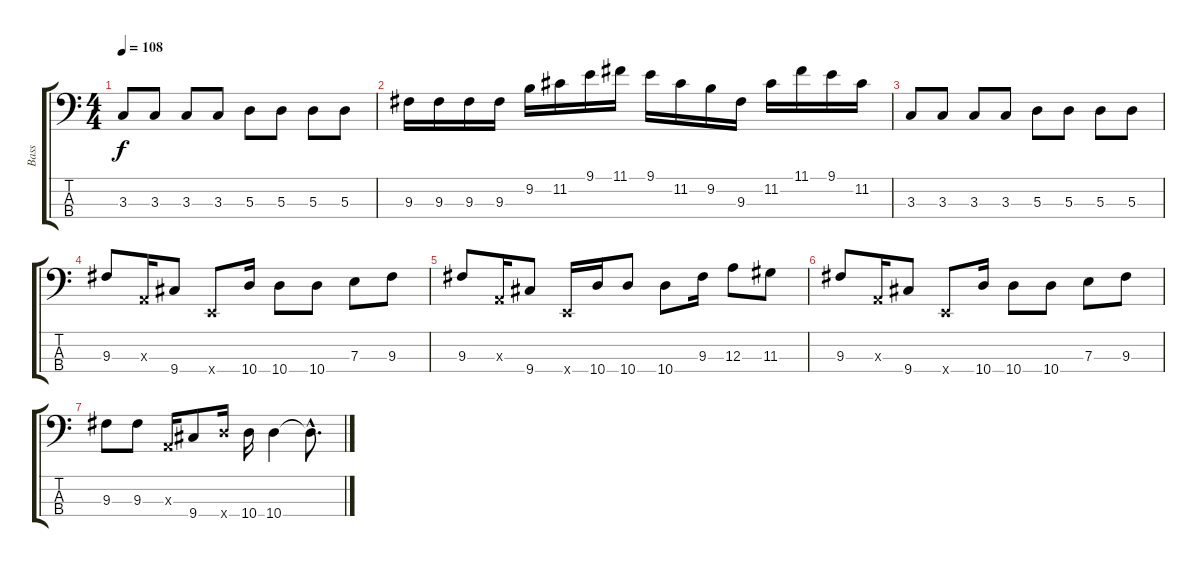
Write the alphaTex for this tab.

\track ("Bass" "Bass") {instrument electricbasspick}
\staff {score tabs}
\tuning (G2 D2 A1 E1) {hide}
\ts (4 4)
\tempo 108
\clef f4
\ks c
3.3.8{dy f} 3.3.8 3.3.8 3.3.8 5.3.8 5.3.8 5.3.8 5.3.8 |
9.3.16 9.3.16 9.3.16 9.3.16 9.2.16 11.2.16 9.1.16 11.1.16 9.1.16 11.2.16 9.2.16 9.3.16 11.2.16 11.1.16 9.1.16 11.2.16 |
3.3.8 3.3.8 3.3.8 3.3.8 5.3.8 5.3.8 5.3.8 5.3.8 |
9.3.8 0.3{x}.16 9.4.8 0.4{x}.8 10.4.16 10.4.8 10.4.8 7.3.8 9.3.8 |
9.3.8 0.3{x}.16 9.4.8 0.4{x}.16 10.4.16 10.4.8 10.4.8 9.3.16 12.3.8 11.3.8 |
9.3.8 0.3{x}.16 9.4.8 0.4{x}.8 10.4.16 10.4.8 10.4.8 7.3.8 9.3.8 |
9.3.8 9.3.8 0.3{x}.16 9.4.8 10.4{x}.16 10.4.16 10.4.4 10.4{hac t}.8{d}
